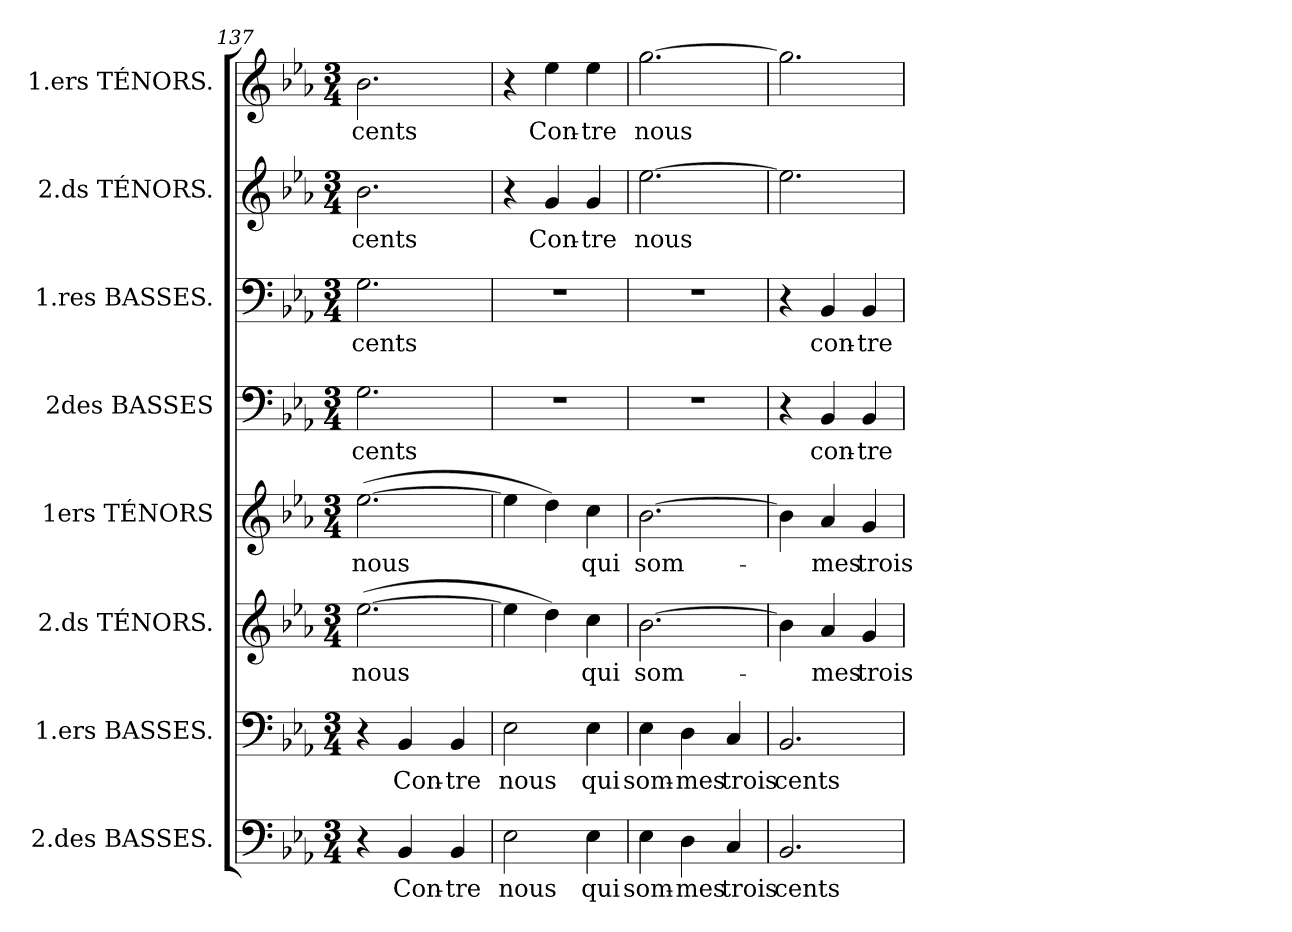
**kern	**text	**kern	**text	**kern	**text	**kern	**text	**kern	**text	**kern	**text	**kern	**text	**kern	**text
*part8	*part8	*part7	*part7	*part6	*part6	*part5	*part5	*part4	*part4	*part3	*part3	*part2	*part2	*part1	*part1
*staff8	*staff8	*staff7	*staff7	*staff6	*staff6	*staff5	*staff5	*staff4	*staff4	*staff3	*staff3	*staff2	*staff2	*staff1	*staff1
*I"2.des BASSES.	*	*I"1.ers BASSES.	*	*I"2.ds TÉNORS.	*	*I"1ers TÉNORS	*	*I"2des BASSES	*	*I"1.res BASSES.	*	*I"2.ds TÉNORS.	*	*I"1.ers TÉNORS.	*
*clefF4	*	*clefF4	*	*clefG2	*	*clefG2	*	*clefF4	*	*clefF4	*	*clefG2	*	*clefG2	*
*k[b-e-a-]	*	*k[b-e-a-]	*	*k[b-e-a-]	*	*k[b-e-a-]	*	*k[b-e-a-]	*	*k[b-e-a-]	*	*k[b-e-a-]	*	*k[b-e-a-]	*
*E-:	*	*E-:	*	*E-:	*	*E-:	*	*E-:	*	*E-:	*	*E-:	*	*E-:	*
*M3/4	*	*M3/4	*	*M3/4	*	*M3/4	*	*M3/4	*	*M3/4	*	*M3/4	*	*M3/4	*
=137	=137	=137	=137	=137	=137	=137	=137	=137	=137	=137	=137	=137	=137	=137	=137
!	!	!	!	!	!LO:LY:b	!	!	!	!	!	!	!	!	!	!
!	!	!	!	!	!	!	!LO:LY:b	!	!	!	!	!	!	!	!
!	!	!	!	!	!	!	!	!	!LO:LY:b	!	!	!	!	!	!
!	!	!	!	!	!	!	!	!	!	!	!LO:LY:b	!	!	!	!
!	!	!	!	!	!	!	!	!	!	!	!	!	!LO:LY:b	!	!
!	!	!	!	!	!	!	!	!	!	!	!	!	!	!	!LO:LY:b
4r	.	4r	.	(>[>2.ee-\	nous	(>[>2.ee-\	nous	2.G\	cents	2.G\	cents	2.b-\	cents	2.b-\	cents
!	!LO:LY:b	!	!	!	!	!	!	!	!	!	!	!	!	!	!
!	!	!	!LO:LY:b	!	!	!	!	!	!	!	!	!	!	!	!
4BB-/	Con-	4BB-/	Con-	.	.	.	.	.	.	.	.	.	.	.	.
!	!LO:LY:b	!	!	!	!	!	!	!	!	!	!	!	!	!	!
!	!	!	!LO:LY:b	!	!	!	!	!	!	!	!	!	!	!	!
4BB-/	-tre	4BB-/	-tre	.	.	.	.	.	.	.	.	.	.	.	.
=138	=138	=138	=138	=138	=138	=138	=138	=138	=138	=138	=138	=138	=138	=138	=138
!	!LO:LY:b	!	!	!	!	!	!	!	!	!	!	!	!	!	!
!	!	!	!LO:LY:b	!	!	!	!	!LO:N:vis=1	!	!LO:N:vis=1	!	!	!	!	!
2E-\	nous	2E-\	nous	4ee-\]	.	4ee-\]	.	2.r	.	2.r	.	4r	.	4r	.
!	!	!	!	!	!	!	!	!	!	!	!	!	!LO:LY:b	!	!
!	!	!	!	!	!	!	!	!	!	!	!	!	!	!	!LO:LY:b
.	.	.	.	4dd\)	.	4dd\)	.	.	.	.	.	4g/	Con-	4ee-\	Con-
!	!LO:LY:b	!	!	!	!	!	!	!	!	!	!	!	!	!	!
!	!	!	!LO:LY:b	!	!	!	!	!	!	!	!	!	!	!	!
!	!	!	!	!	!LO:LY:b	!	!	!	!	!	!	!	!	!	!
!	!	!	!	!	!	!	!LO:LY:b	!	!	!	!	!	!	!	!
!	!	!	!	!	!	!	!	!	!	!	!	!	!LO:LY:b	!	!
!	!	!	!	!	!	!	!	!	!	!	!	!	!	!	!LO:LY:b
4E-\	qui	4E-\	qui	4cc\	qui	4cc\	qui	.	.	.	.	4g/	-tre	4ee-\	-tre
=139	=139	=139	=139	=139	=139	=139	=139	=139	=139	=139	=139	=139	=139	=139	=139
!	!LO:LY:b	!	!	!	!	!	!	!	!	!	!	!	!	!	!
!	!	!	!LO:LY:b	!	!	!	!	!	!	!	!	!	!	!	!
!	!	!	!	!	!LO:LY:b	!	!	!	!	!	!	!	!	!	!
!	!	!	!	!	!	!	!LO:LY:b	!LO:N:vis=1	!	!LO:N:vis=1	!	!	!	!	!
!	!	!	!	!	!	!	!	!	!	!	!	!	!LO:LY:b	!	!
!	!	!	!	!	!	!	!	!	!	!	!	!	!	!	!LO:LY:b
4E-\	som-	4E-\	som-	[>2.b-\	som-	[>2.b-\	som-	2.r	.	2.r	.	[>2.ee-\	nous	[>2.gg\	nous
!	!LO:LY:b	!	!	!	!	!	!	!	!	!	!	!	!	!	!
!	!	!	!LO:LY:b	!	!	!	!	!	!	!	!	!	!	!	!
4D\	-mes	4D\	-mes	.	.	.	.	.	.	.	.	.	.	.	.
!	!LO:LY:b	!	!	!	!	!	!	!	!	!	!	!	!	!	!
!	!	!	!LO:LY:b	!	!	!	!	!	!	!	!	!	!	!	!
4C/	trois	4C/	trois	.	.	.	.	.	.	.	.	.	.	.	.
=140	=140	=140	=140	=140	=140	=140	=140	=140	=140	=140	=140	=140	=140	=140	=140
!	!LO:LY:b	!	!	!	!	!	!	!	!	!	!	!	!	!	!
!	!	!	!LO:LY:b	!	!	!	!	!	!	!	!	!	!	!	!
2.BB-/	cents	2.BB-/	cents	4b-\]	.	4b-\]	.	4r	.	4r	.	2.ee-\]	.	2.gg\]	.
!	!	!	!	!	!LO:LY:b	!	!	!	!	!	!	!	!	!	!
!	!	!	!	!	!	!	!LO:LY:b	!	!	!	!	!	!	!	!
!	!	!	!	!	!	!	!	!	!LO:LY:b	!	!	!	!	!	!
!	!	!	!	!	!	!	!	!	!	!	!LO:LY:b	!	!	!	!
.	.	.	.	4a-/	-mes	4a-/	-mes	4BB-/	con-	4BB-/	con-	.	.	.	.
!	!	!	!	!	!LO:LY:b	!	!	!	!	!	!	!	!	!	!
!	!	!	!	!	!	!	!LO:LY:b	!	!	!	!	!	!	!	!
!	!	!	!	!	!	!	!	!	!LO:LY:b	!	!	!	!	!	!
!	!	!	!	!	!	!	!	!	!	!	!LO:LY:b	!	!	!	!
.	.	.	.	4g/	trois	4g/	trois	4BB-/	-tre	4BB-/	-tre	.	.	.	.
=	=	=	=	=	=	=	=	=	=	=	=	=	=	=	=
*-	*-	*-	*-	*-	*-	*-	*-	*-	*-	*-	*-	*-	*-	*-	*-
